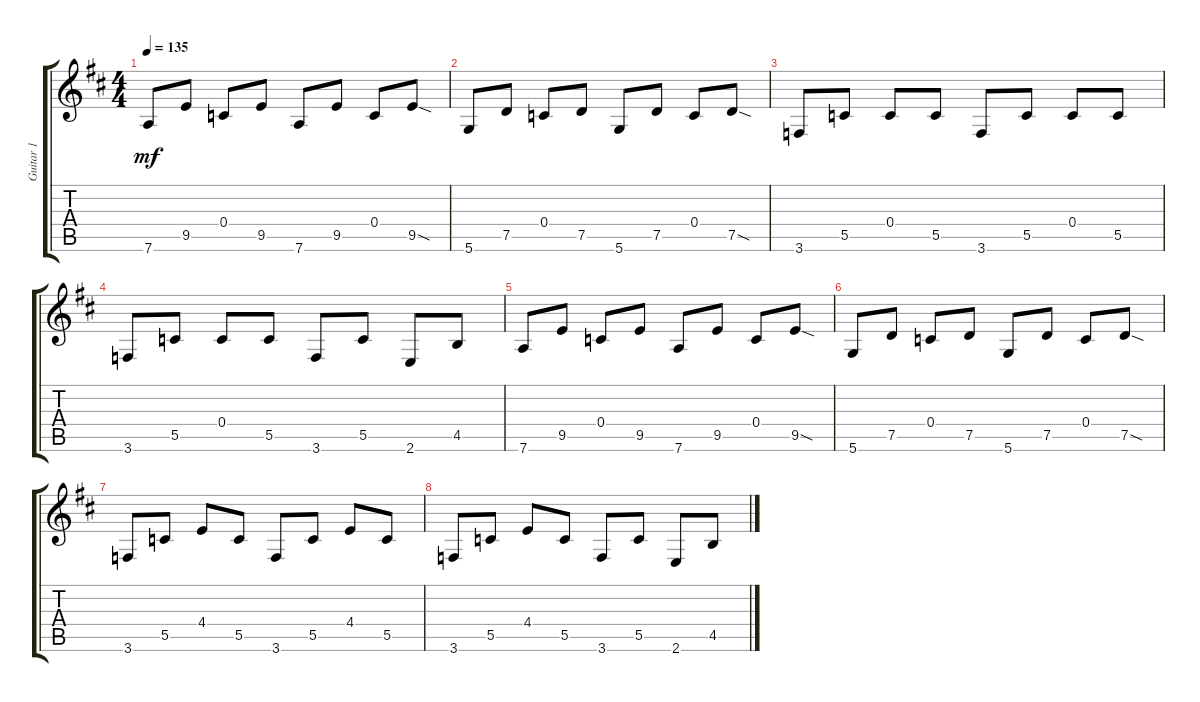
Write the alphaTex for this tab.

\track ("Guitar 1" "Guitar 1") {instrument electricguitarclean}
\staff {score tabs}
\tuning (D4 A3 F3 C3 G2 D2) {hide}
\ts (4 4)
\tempo 135
\clef g2
\ks d
7.6.8{dy mf} 9.5.8 0.4.8 9.5.8 7.6.8 9.5.8 0.4.8 9.5{sod}.8 |
5.6.8 7.5.8 0.4.8 7.5.8 5.6.8 7.5.8 0.4.8 7.5{sod}.8 |
3.6.8 5.5.8 0.4.8 5.5.8 3.6.8 5.5.8 0.4.8 5.5.8 |
3.6.8 5.5.8 0.4.8 5.5.8 3.6.8 5.5.8 2.6.8 4.5.8 |
7.6.8 9.5.8 0.4.8 9.5.8 7.6.8 9.5.8 0.4.8 9.5{sod}.8 |
5.6.8 7.5.8 0.4.8 7.5.8 5.6.8 7.5.8 0.4.8 7.5{sod}.8 |
3.6.8 5.5.8 4.4.8 5.5.8 3.6.8 5.5.8 4.4.8 5.5.8 |
3.6.8 5.5.8 4.4.8 5.5.8 3.6.8 5.5.8 2.6.8 4.5.8
